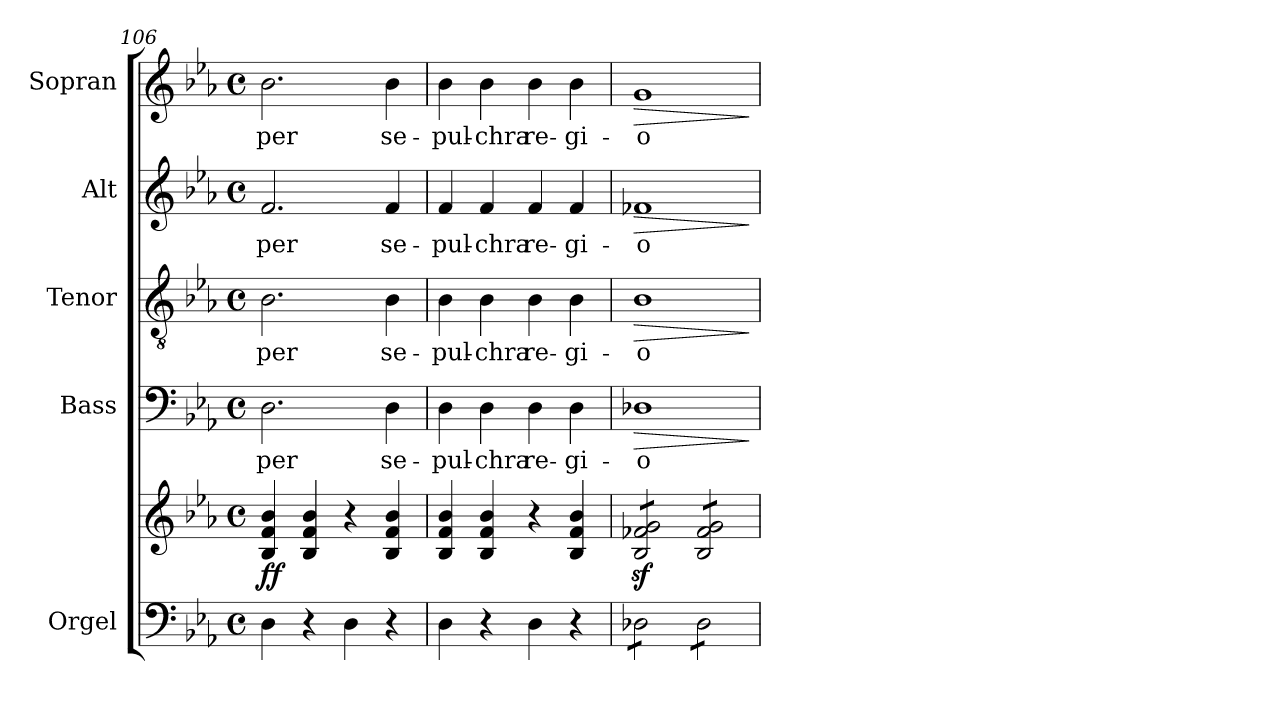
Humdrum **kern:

**kern	**kern	**dynam	**kern	**text	**dynam	**kern	**text	**dynam	**kern	**text	**dynam	**kern	**text	**dynam
*part5	*part5	*part5	*part4	*part4	*part4	*part3	*part3	*part3	*part2	*part2	*part2	*part1	*part1	*part1
*staff6	*staff5	*staff5/6	*staff4	*staff4	*staff4	*staff3	*staff3	*staff3	*staff2	*staff2	*staff2	*staff1	*staff1	*staff1
*I"Orgel	*	*	*I"Bass	*	*	*I"Tenor	*	*	*I"Alt	*	*	*I"Sopran	*	*
*I'Org.	*	*	*I'B.	*	*	*I'T.	*	*	*I'A.	*	*	*I'S.	*	*
!!LO:PB:g=z
*clefF4	*clefG2	*	*clefF4	*	*	*clefGv2	*	*	*clefG2	*	*	*clefG2	*	*
*k[b-e-a-]	*k[b-e-a-]	*	*k[b-e-a-]	*	*	*k[b-e-a-]	*	*	*k[b-e-a-]	*	*	*k[b-e-a-]	*	*
*E-:	*E-:	*	*E-:	*	*	*E-:	*	*	*E-:	*	*	*E-:	*	*
*M4/4	*M4/4	*	*M4/4	*	*	*M4/4	*	*	*M4/4	*	*	*M4/4	*	*
*met(c)	*met(c)	*	*met(c)	*	*	*met(c)	*	*	*met(c)	*	*	*met(c)	*	*
=106	=106	=106	=106	=106	=106	=106	=106	=106	=106	=106	=106	=106	=106	=106
!	!	!LO:DY:b	!	!LO:LY:b	!	!	!LO:LY:b	!	!	!LO:LY:b	!	!	!LO:LY:b	!
4D\	4B-/ 4f/ 4b-/	ff	2.D\	per	.	2.B-\	per	.	2.f/	per	.	2.b-\	per	.
4r	4B-/ 4f/ 4b-/	.	.	.	.	.	.	.	.	.	.	.	.	.
4D\	4r	.	.	.	.	.	.	.	.	.	.	.	.	.
!	!	!	!	!LO:LY:b	!	!	!LO:LY:b	!	!	!LO:LY:b	!	!	!LO:LY:b	!
4r	4B-/ 4f/ 4b-/	.	4D\	se-	.	4B-\	se-	.	4f/	se-	.	4b-\	se-	.
=107	=107	=107	=107	=107	=107	=107	=107	=107	=107	=107	=107	=107	=107	=107
!	!	!	!	!LO:LY:b	!	!	!LO:LY:b	!	!	!LO:LY:b	!	!	!LO:LY:b	!
4D\	4B-/ 4f/ 4b-/	.	4D\	-pul-	.	4B-\	-pul-	.	4f/	-pul-	.	4b-\	-pul-	.
!	!	!	!	!LO:LY:b	!	!	!LO:LY:b	!	!	!LO:LY:b	!	!	!LO:LY:b	!
4r	4B-/ 4f/ 4b-/	.	4D\	-chra	.	4B-\	-chra	.	4f/	-chra	.	4b-\	-chra	.
!	!	!	!	!LO:LY:b	!	!	!LO:LY:b	!	!	!LO:LY:b	!	!	!LO:LY:b	!
4D\	4r	.	4D\	re-	.	4B-\	re-	.	4f/	re-	.	4b-\	re-	.
!	!	!	!	!LO:LY:b	!	!	!LO:LY:b	!	!	!LO:LY:b	!	!	!LO:LY:b	!
4r	4B-/ 4f/ 4b-/	.	4D\	-gi-	.	4B-\	-gi-	.	4f/	-gi-	.	4b-\	-gi-	.
=108	=108	=108	=108	=108	=108	=108	=108	=108	=108	=108	=108	=108	=108	=108
!	!	!	!	!LO:LY:b	!LO:HP:b	!	!LO:LY:b	!LO:HP:b	!	!LO:LY:b	!LO:HP:b	!	!LO:LY:b	!LO:HP:b
*tremolo	*	*	*	*	*	*	*	*	*	*	*	*	*	*
*	*tremolo	*	*	*	*	*	*	*	*	*	*	*	*	*
8D-X\L	8B-/z< 8f-X/z< 8g/z<L	.	1D-X	-o-	>	1B-	-o-	>	1f-X	-o-	>	1g	-o-	>
8D-X\	8B-/z< 8f-X/z< 8g/z<	.	.	.	.	.	.	.	.	.	.	.	.	.
8D-X\	8B-/z< 8f-X/z< 8g/z<	.	.	.	.	.	.	.	.	.	.	.	.	.
8D-X\J	8B-/z< 8f-X/z< 8g/z<J	.	.	.	.	.	.	.	.	.	.	.	.	.
8D-\L	8B-/ 8f-/ 8g/L	.	.	.	.	.	.	.	.	.	.	.	.	.
8D-\	8B-/ 8f-/ 8g/	.	.	.	.	.	.	.	.	.	.	.	.	.
8D-\	8B-/ 8f-/ 8g/	.	.	.	.	.	.	.	.	.	.	.	.	.
8D-\J	8B-/ 8f-/ 8g/J	.	.	.	.	.	.	.	.	.	.	.	.	.
*	*Xtremolo	*	*	*	*	*	*	*	*	*	*	*	*	*
*Xtremolo	*	*	*	*	*	*	*	*	*	*	*	*	*	*
.	.	.	.	.	]	.	.	]	.	.	]	.	.	]
=	=	=	=	=	=	=	=	=	=	=	=	=	=	=
*-	*-	*-	*-	*-	*-	*-	*-	*-	*-	*-	*-	*-	*-	*-
